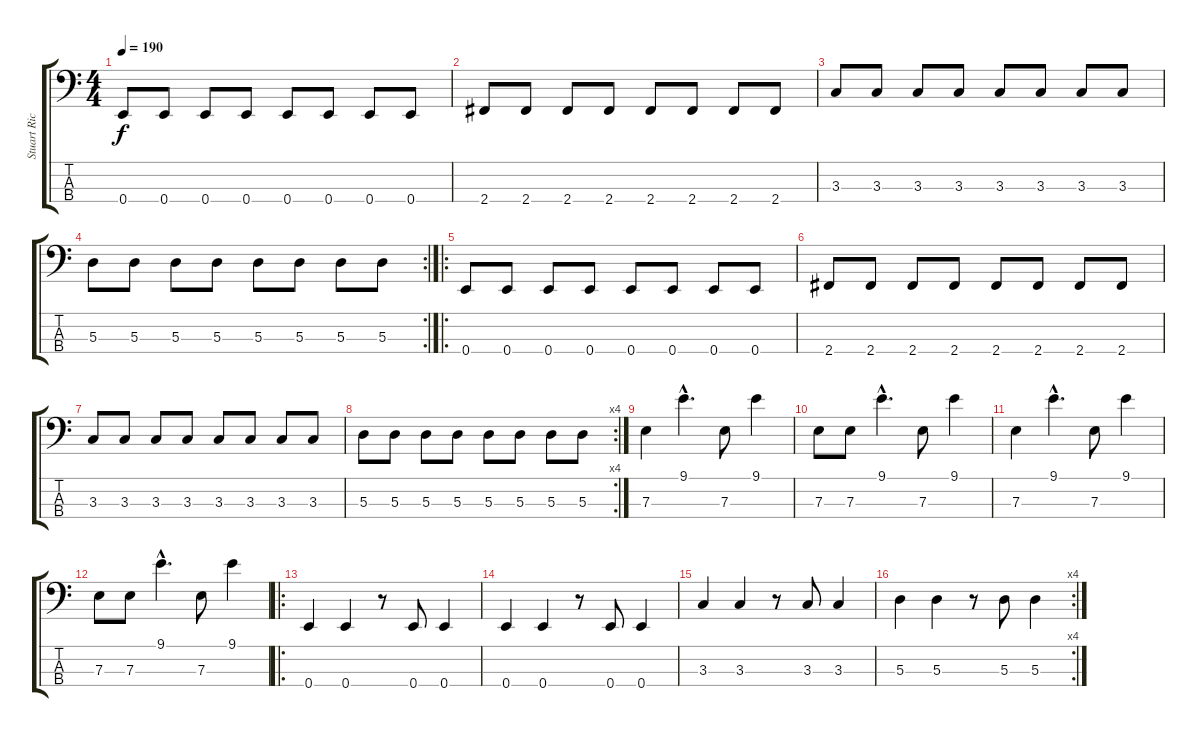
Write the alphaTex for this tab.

\track ("Stuart Richardson" "Stuart Ric") {instrument electricbassfinger}
\staff {score tabs}
\tuning (G2 D2 A1 E1) {hide}
\ts (4 4)
\tempo 190
\clef f4
\ks c
0.4.8{dy f} 0.4.8 0.4.8 0.4.8 0.4.8 0.4.8 0.4.8 0.4.8 |
2.4.8 2.4.8 2.4.8 2.4.8 2.4.8 2.4.8 2.4.8 2.4.8 |
3.3.8 3.3.8 3.3.8 3.3.8 3.3.8 3.3.8 3.3.8 3.3.8 |
\rc 2
5.3.8 5.3.8 5.3.8 5.3.8 5.3.8 5.3.8 5.3.8 5.3.8 |
\ro
0.4.8 0.4.8 0.4.8 0.4.8 0.4.8 0.4.8 0.4.8 0.4.8 |
2.4.8 2.4.8 2.4.8 2.4.8 2.4.8 2.4.8 2.4.8 2.4.8 |
3.3.8 3.3.8 3.3.8 3.3.8 3.3.8 3.3.8 3.3.8 3.3.8 |
\rc 4
5.3.8 5.3.8 5.3.8 5.3.8 5.3.8 5.3.8 5.3.8 5.3.8 |
7.3.4 9.1{hac}.4{d} 7.3.8 9.1.4 |
7.3.8 7.3.8 9.1{hac}.4{d} 7.3.8 9.1.4 |
7.3.4 9.1{hac}.4{d} 7.3.8 9.1.4 |
7.3.8 7.3.8 9.1{hac}.4{d} 7.3.8 9.1.4 |
\ro
0.4.4 0.4.4 r.8 0.4.8 0.4.4 |
0.4.4 0.4.4 r.8 0.4.8 0.4.4 |
3.3.4 3.3.4 r.8 3.3.8 3.3.4 |
\rc 4
5.3.4 5.3.4 r.8 5.3.8 5.3.4
